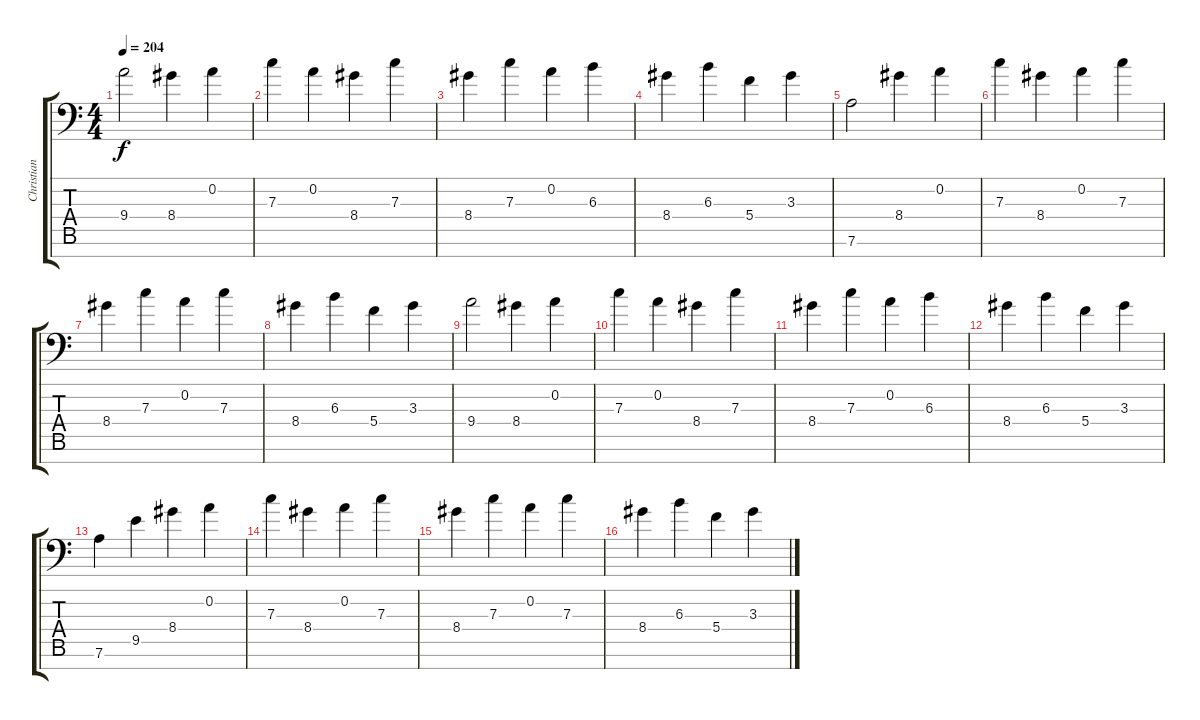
\track ("Christian Muenzner" "Christian ") {instrument distortionguitar}
\staff {score tabs}
\tuning (D4 A3 F3 C3 G2 D2 A1) {hide}
\ts (4 4)
\tempo 204
\clef f4
\ks c
9.4.2{dy f} 8.4.4 0.2.4 |
7.3.4 0.2.4 8.4.4 7.3.4 |
8.4.4 7.3.4 0.2.4 6.3.4 |
8.4.4 6.3.4 5.4.4 3.3.4 |
7.6.2 8.4.4 0.2.4 |
7.3.4 8.4.4 0.2.4 7.3.4 |
8.4.4 7.3.4 0.2.4 7.3.4 |
8.4.4 6.3.4 5.4.4 3.3.4 |
9.4.2 8.4.4 0.2.4 |
7.3.4 0.2.4 8.4.4 7.3.4 |
8.4.4 7.3.4 0.2.4 6.3.4 |
8.4.4 6.3.4 5.4.4 3.3.4 |
7.6.4 9.5.4 8.4.4 0.2.4 |
7.3.4 8.4.4 0.2.4 7.3.4 |
8.4.4 7.3.4 0.2.4 7.3.4 |
8.4.4 6.3.4 5.4.4 3.3.4
